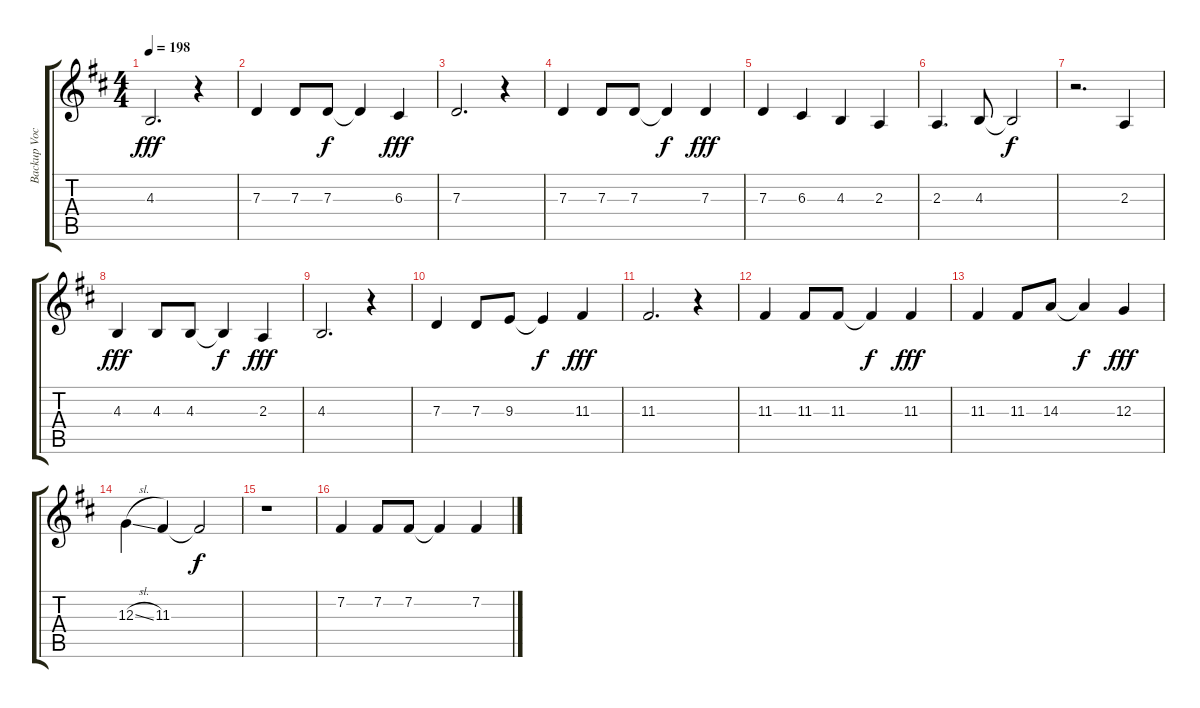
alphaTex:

\track ("Backup Vocals" "Backup Voc") {instrument synthvoice}
\staff {score tabs}
\tuning (E4 B3 G3 D3 A2 E2) {hide}
\ts (4 4)
\tempo 198
\clef g2
\ks bminor
4.3.2{d dy fff} r.4 |
7.3.4 7.3.8 7.3.8{dy f} 7.3{t}.4 6.3.4{dy fff} |
7.3.2{d} r.4 |
7.3.4 7.3.8 7.3.8 7.3{t}.4{dy f} 7.3.4{dy fff} |
7.3.4 6.3.4 4.3.4 2.3.4 |
2.3.4{d} 4.3.8 4.3{t}.2{dy f} |
r.2{d} 2.3.4 |
4.3.4{dy fff} 4.3.8 4.3.8 4.3{t}.4{dy f} 2.3.4{dy fff} |
4.3.2{d} r.4 |
7.3.4 7.3.8 9.3.8 9.3{t}.4{dy f} 11.3.4{dy fff} |
11.3.2{d} r.4 |
11.3.4 11.3.8 11.3.8 11.3{t}.4{dy f} 11.3.4{dy fff} |
11.3.4 11.3.8 14.3.8 14.3{t}.4{dy f} 12.3.4{dy fff} |
12.3{sl}.4{beam Down} 11.3.4 11.3{t}.2{dy f} |
r.1 |
7.2.4 7.2.8 7.2.8 7.2{t}.4 7.2.4
